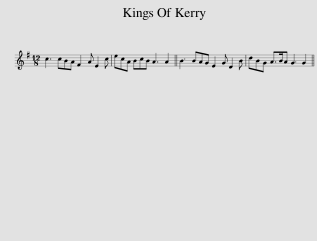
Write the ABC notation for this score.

X:1
L:1/8
M:12/8
I:linebreak $
K:G
V:1 treble
V:1
 c3 cBA F2 A E2 c | ecA BcB A3 A2 || B3 BAG E2 G D2 B | dBG A>BA G3 G2 || %4
